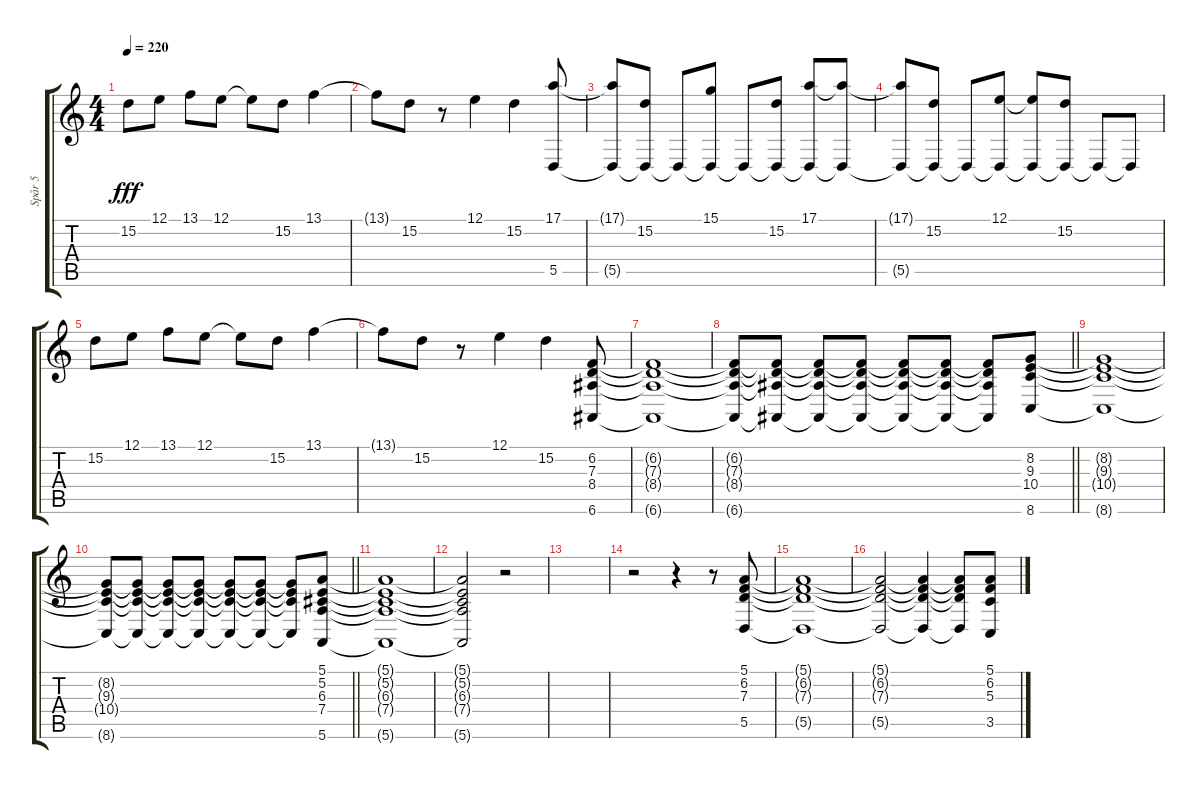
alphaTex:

\track ("Spår 5" "Spår 5") {instrument stringensemble1}
\staff {score tabs}
\tuning (E4 B3 G3 D3 A2 E2) {hide}
\ts (4 4)
\tempo 220
\clef g2
\ks c
15.2.8{dy fff} 12.1.8 13.1.8 12.1.8 12.1{t}.8 15.2.8 13.1.4 |
13.1{t}.8 15.2.8 r.8 12.1.4 15.2.4 (17.1 5.5).8 |
(17.1{t} 5.5{t}).8 (15.2 5.5{t}).8 5.5{t}.8 (15.1 5.5{t}).8 5.5{t}.8 (15.2 5.5{t}).8 (17.1 5.5{t}).8 (17.1{t} 5.5{t}).8 |
(17.1{t} 5.5{t}).8 (15.2 5.5{t}).8 5.5{t}.8 (12.1 5.5{t}).8 (12.1{t} 5.5{t}).8 (15.2 5.5{t}).8 5.5{t}.8 5.5{t}.8 |
15.2.8 12.1.8 13.1.8 12.1.8 12.1{t}.8 15.2.8 13.1.4 |
13.1{t}.8 15.2.8 r.8 12.1.4 15.2.4 (6.2 7.3 8.4 6.6).8 |
(6.2{t} 7.3{t} 8.4{t} 6.6{t}).1 |
\barLineRight lightlight
(6.2{t} 7.3{t} 8.4{t} 6.6{t}).8 (6.2{t} 7.3{t} 8.4{t} 6.6{t}).8 (6.2{t} 7.3{t} 8.4{t} 6.6{t}).8 (6.2{t} 7.3{t} 8.4{t} 6.6{t}).8 (6.2{t} 7.3{t} 8.4{t} 6.6{t}).8 (6.2{t} 7.3{t} 8.4{t} 6.6{t}).8 (6.2{t} 7.3{t} 8.4{t} 6.6{t}).8 (8.2 9.3 10.4 8.6).8 |
(8.2{t} 9.3{t} 10.4{t} 8.6{t}).1 |
\barLineRight lightlight
(8.2{t} 9.3{t} 10.4{t} 8.6{t}).8 (8.2{t} 9.3{t} 10.4{t} 8.6{t}).8 (8.2{t} 9.3{t} 10.4{t} 8.6{t}).8 (8.2{t} 9.3{t} 10.4{t} 8.6{t}).8 (8.2{t} 9.3{t} 10.4{t} 8.6{t}).8 (8.2{t} 9.3{t} 10.4{t} 8.6{t}).8 (8.2{t} 9.3{t} 10.4{t} 8.6{t}).8 (5.1 5.2 6.3 7.4 5.6).8 |
(5.1{t} 5.2{t} 6.3{t} 7.4{t} 5.6{t}).1 |
(5.1{t} 5.2{t} 6.3{t} 7.4{t} 5.6{t}).2 r.2 |
|
r.2 r.4 r.8 (5.1 6.2 7.3 5.5).8 |
(5.1{t} 6.2{t} 7.3{t} 5.5{t}).1 |
(5.1{t} 6.2{t} 7.3{t} 5.5{t}).2 (5.1{t} 6.2{t} 7.3{t} 5.5{t}).4 (5.1{t} 6.2{t} 7.3{t} 5.5{t}).8 (5.1 6.2 5.3 3.5).8
